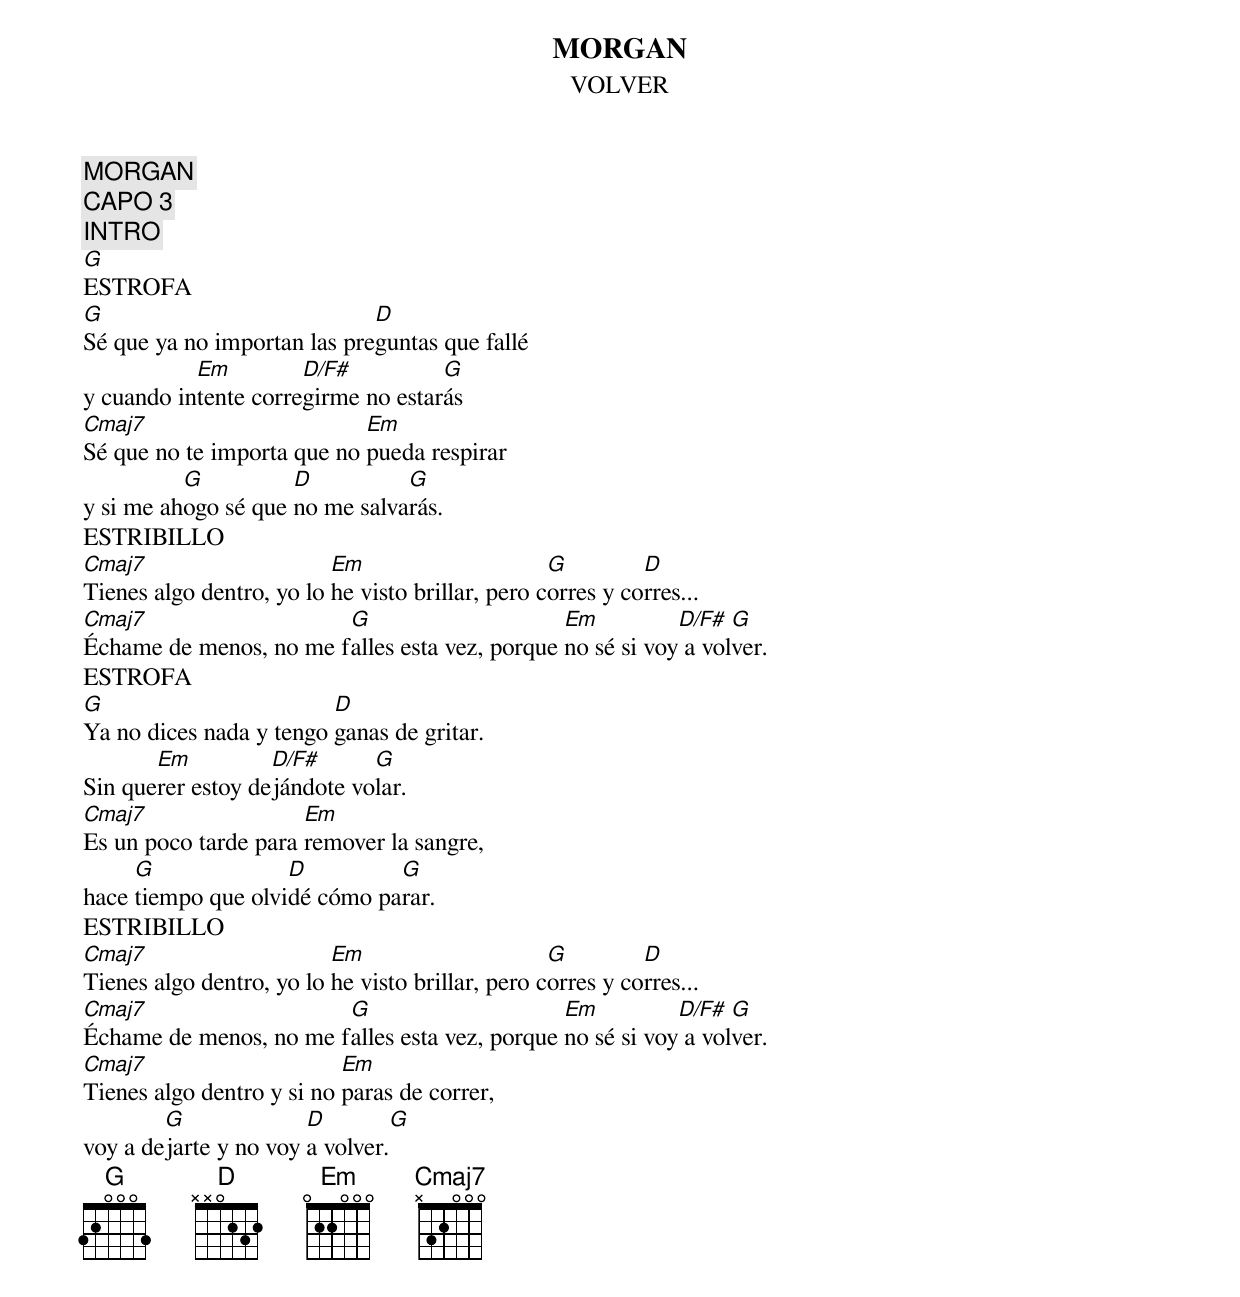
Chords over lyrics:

MORGAN
VOLVER
MORGAN
CAPO 3
INTRO
G
ESTROFA
G                            D
Sé que ya no importan las preguntas que fallé
           Em         D/F#          G
y cuando intente corregirme no estarás
Cmaj7                       Em
Sé que no te importa que no pueda respirar
          G          D          G
y si me ahogo sé que no me salvarás.
ESTRIBILLO
Cmaj7                     Em                      G         D
Tienes algo dentro, yo lo he visto brillar, pero corres y corres...
Cmaj7                   G                      Em          D/F#  G
Échame de menos, no me falles esta vez, porque no sé si voy a volver.
ESTROFA
G                        D
Ya no dices nada y tengo ganas de gritar.
       Em          D/F#      G
Sin querer estoy dejándote volar.
Cmaj7                 Em
Es un poco tarde para remover la sangre,
     G              D         G
hace tiempo que olvidé cómo parar.
ESTRIBILLO
Cmaj7                     Em                      G         D
Tienes algo dentro, yo lo he visto brillar, pero corres y corres...
Cmaj7                   G                      Em          D/F#  G
Échame de menos, no me falles esta vez, porque no sé si voy a volver.
Cmaj7                      Em
Tienes algo dentro y si no paras de correr,
        G              D           G
voy a dejarte y no voy a volver.
